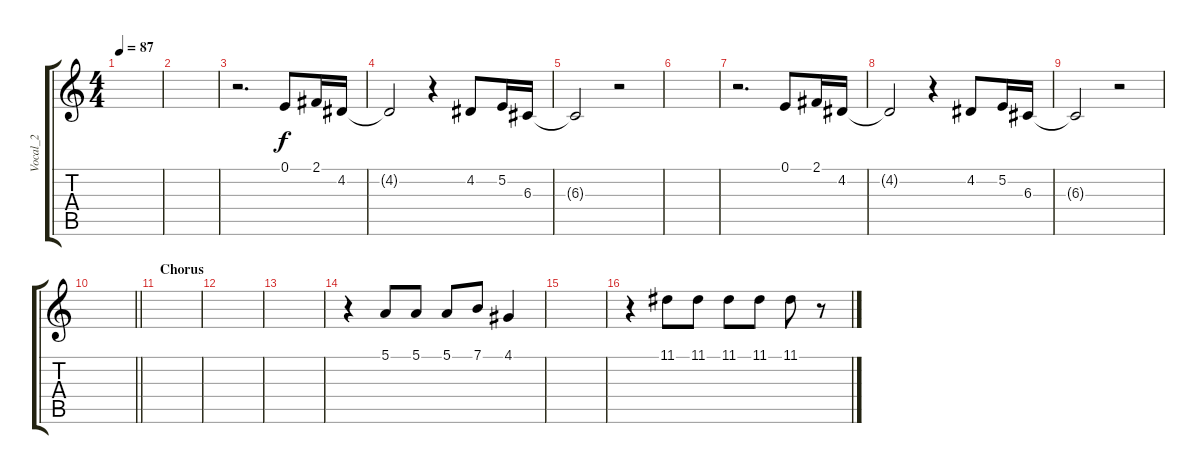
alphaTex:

\track ("Vocal_2" "Vocal_2") {instrument flute}
\staff {score tabs}
\tuning (E4 B3 G3 D3 A2 E2) {hide}
\ts (4 4)
\tempo 87
\clef g2
\ks c
|
|
r.2{d} 0.1.8 2.1.16 4.2.16 |
4.2{t}.2 r.4 4.2.8 5.2.16 6.3.16 |
6.3{t}.2 r.2 |
|
r.2{d} 0.1.8 2.1.16 4.2.16 |
4.2{t}.2 r.4 4.2.8 5.2.16 6.3.16 |
6.3{t}.2 r.2 |
\barLineRight lightlight
|
\section ("" "Chorus")
|
|
|
r.4 5.1.8 5.1.8 5.1.8 7.1.8 4.1.4 |
|
r.4 11.1.8 11.1.8 11.1.8 11.1.8 11.1.8 r.8
